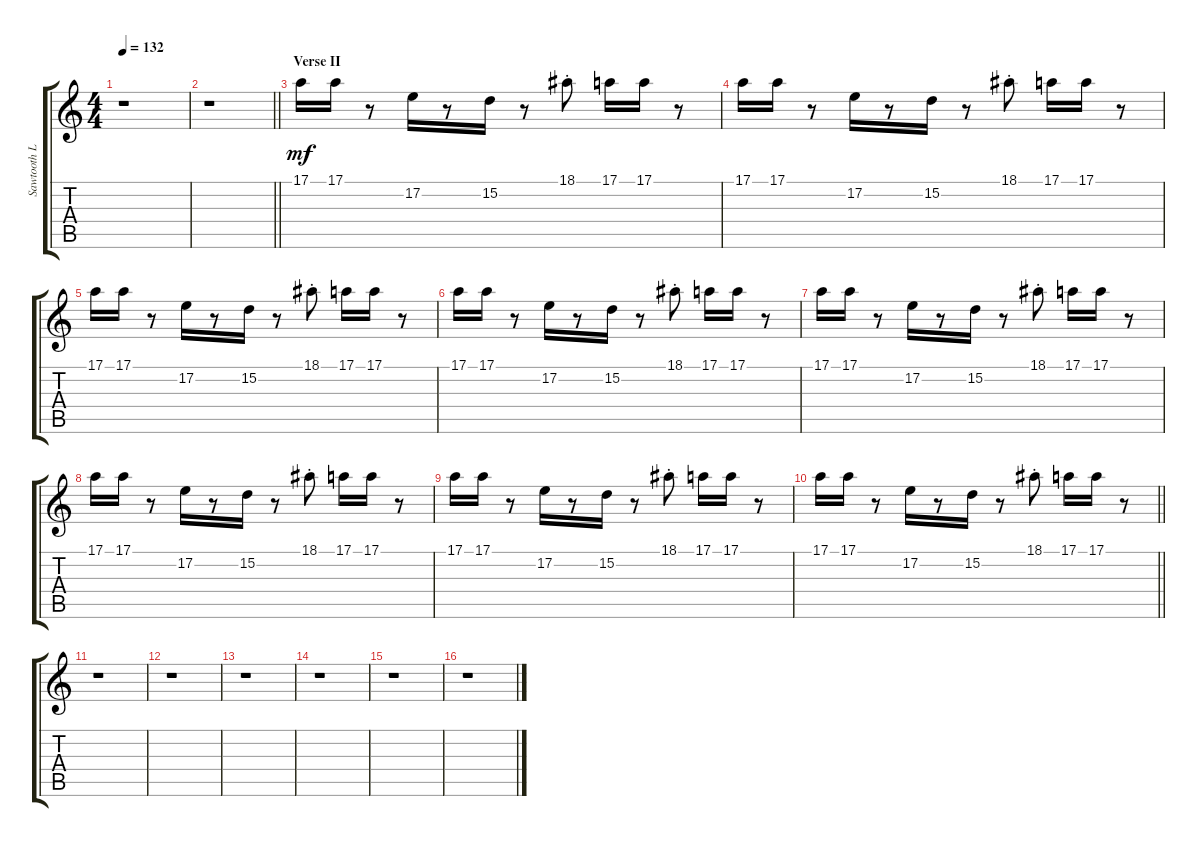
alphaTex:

\track ("Sawtooth Lead I" "Sawtooth L") {instrument lead2sawtooth}
\staff {score tabs}
\tuning (E4 B3 G3 D3 A2 E2) {hide}
\ts (4 4)
\tempo 132
\clef g2
\ks c
r.1{dy f} |
\barLineRight lightlight
r.1 |
\section ("" "Verse II")
17.1.16{dy mf volume 14 instrument lead1square} 17.1.16 r.8 17.2.16 r.8 15.2.16 r.8 18.1{st}.8 17.1.16 17.1.16 r.8 |
17.1.16 17.1.16 r.8 17.2.16 r.8 15.2.16 r.8 18.1{st}.8 17.1.16 17.1.16 r.8 |
17.1.16 17.1.16 r.8 17.2.16 r.8 15.2.16 r.8 18.1{st}.8 17.1.16 17.1.16 r.8 |
17.1.16 17.1.16 r.8 17.2.16 r.8 15.2.16 r.8 18.1{st}.8 17.1.16 17.1.16 r.8 |
17.1.16 17.1.16 r.8 17.2.16 r.8 15.2.16 r.8 18.1{st}.8 17.1.16 17.1.16 r.8 |
17.1.16 17.1.16 r.8 17.2.16 r.8 15.2.16 r.8 18.1{st}.8 17.1.16 17.1.16 r.8 |
17.1.16 17.1.16 r.8 17.2.16 r.8 15.2.16 r.8 18.1{st}.8 17.1.16 17.1.16 r.8 |
\barLineRight lightlight
17.1.16 17.1.16 r.8 17.2.16 r.8 15.2.16 r.8 18.1{st}.8 17.1.16 17.1.16 r.8 |
\section ("" "")
r.1 |
r.1 |
r.1 |
r.1 |
r.1 |
r.1
